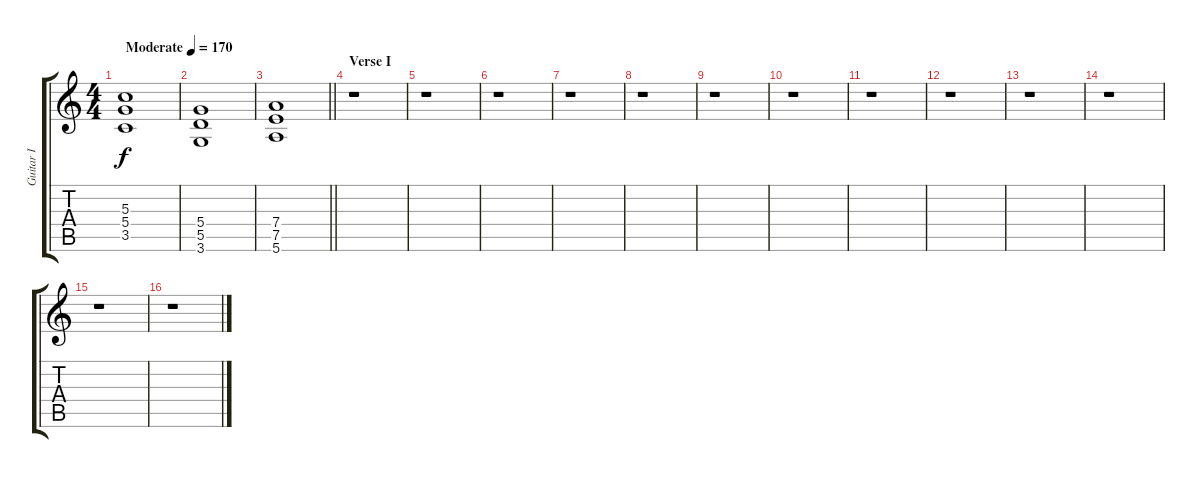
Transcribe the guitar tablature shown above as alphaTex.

\track ("Guitar I" "Guitar I") {instrument overdrivenguitar}
\staff {score tabs}
\tuning (E4 B3 G3 D3 A2 E2) {hide}
\ts (4 4)
\tempo (170 "Moderate")
\clef g2
\ks c
(5.3 5.4 3.5).1{dy f instrument overdrivenguitar} |
(5.4 5.5 3.6).1 |
\barLineRight lightlight
(7.4 7.5 5.6).1 |
\section ("" "Verse I")
r.1 |
r.1 |
r.1 |
r.1 |
r.1 |
r.1 |
r.1 |
r.1 |
r.1 |
r.1 |
r.1 |
r.1 |
r.1
